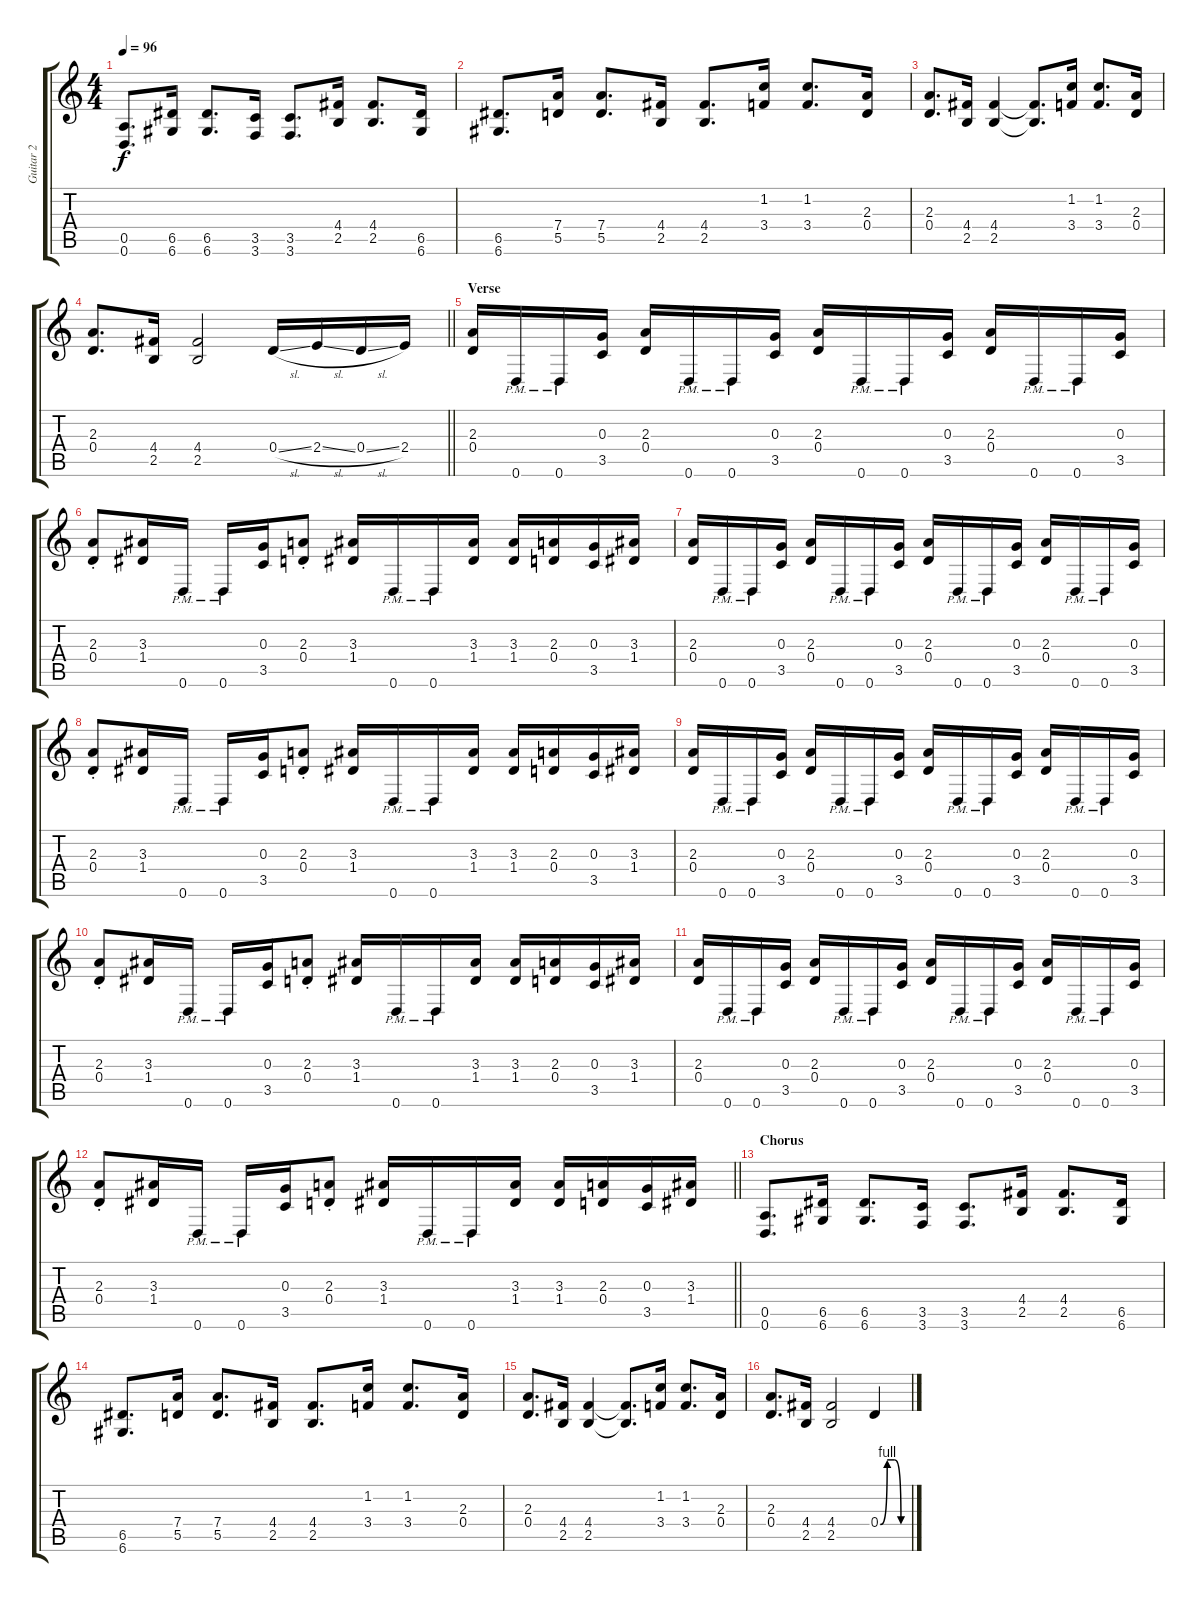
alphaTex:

\track ("Guitar 2" "Guitar 2") {instrument distortionguitar}
\staff {score tabs}
\tuning (E4 B3 G3 D3 A2 D2) {hide}
\ts (4 4)
\tempo 96
\clef g2
\ks c
(0.5 0.6).8{d dy f} (6.5 6.6).16 (6.5 6.6).8{d} (3.5 3.6).16 (3.5 3.6).8{d} (4.4 2.5).16 (4.4 2.5).8{d} (6.5 6.6).16 |
(6.5 6.6).8{d} (7.4 5.5).16 (7.4 5.5).8{d} (4.4 2.5).16 (4.4 2.5).8{d} (1.2 3.4).16 (1.2 3.4).8{d} (2.3 0.4).16 |
(2.3 0.4).8{d} (4.4 2.5).16 (4.4 2.5).4 (4.4{t} 2.5{t}).8{d} (1.2 3.4).16 (1.2 3.4).8{d} (2.3 0.4).16 |
\barLineRight lightlight
(2.3 0.4).8{d} (4.4 2.5).16 (4.4 2.5).2 0.4{sl}.16 2.4{sl}.16 0.4{sl}.16 2.4.16 |
\section ("" "Verse")
(2.3 0.4).16{instrument distortionguitar} 0.6{pm}.16 0.6{pm}.16 (0.3 3.5).16 (2.3 0.4).16 0.6{pm}.16 0.6{pm}.16 (0.3 3.5).16 (2.3 0.4).16 0.6{pm}.16 0.6{pm}.16 (0.3 3.5).16 (2.3 0.4).16 0.6{pm}.16 0.6{pm}.16 (0.3 3.5).16 |
(2.3{st} 0.4{st}).8 (3.3 1.4).16 0.6{pm}.16 0.6{pm}.16 (0.3 3.5).16 (2.3{st} 0.4{st}).8 (3.3 1.4).16 0.6{pm}.16 0.6{pm}.16 (3.3 1.4).16 (3.3 1.4).16 (2.3 0.4).16 (0.3 3.5).16 (3.3 1.4).16 |
(2.3 0.4).16 0.6{pm}.16 0.6{pm}.16 (0.3 3.5).16 (2.3 0.4).16 0.6{pm}.16 0.6{pm}.16 (0.3 3.5).16 (2.3 0.4).16 0.6{pm}.16 0.6{pm}.16 (0.3 3.5).16 (2.3 0.4).16 0.6{pm}.16 0.6{pm}.16 (0.3 3.5).16 |
(2.3{st} 0.4{st}).8 (3.3 1.4).16 0.6{pm}.16 0.6{pm}.16 (0.3 3.5).16 (2.3{st} 0.4{st}).8 (3.3 1.4).16 0.6{pm}.16 0.6{pm}.16 (3.3 1.4).16 (3.3 1.4).16 (2.3 0.4).16 (0.3 3.5).16 (3.3 1.4).16 |
(2.3 0.4).16 0.6{pm}.16 0.6{pm}.16 (0.3 3.5).16 (2.3 0.4).16 0.6{pm}.16 0.6{pm}.16 (0.3 3.5).16 (2.3 0.4).16 0.6{pm}.16 0.6{pm}.16 (0.3 3.5).16 (2.3 0.4).16 0.6{pm}.16 0.6{pm}.16 (0.3 3.5).16 |
(2.3{st} 0.4{st}).8 (3.3 1.4).16 0.6{pm}.16 0.6{pm}.16 (0.3 3.5).16 (2.3{st} 0.4{st}).8 (3.3 1.4).16 0.6{pm}.16 0.6{pm}.16 (3.3 1.4).16 (3.3 1.4).16 (2.3 0.4).16 (0.3 3.5).16 (3.3 1.4).16 |
(2.3 0.4).16 0.6{pm}.16 0.6{pm}.16 (0.3 3.5).16 (2.3 0.4).16 0.6{pm}.16 0.6{pm}.16 (0.3 3.5).16 (2.3 0.4).16 0.6{pm}.16 0.6{pm}.16 (0.3 3.5).16 (2.3 0.4).16 0.6{pm}.16 0.6{pm}.16 (0.3 3.5).16 |
\barLineRight lightlight
(2.3{st} 0.4{st}).8 (3.3 1.4).16 0.6{pm}.16 0.6{pm}.16 (0.3 3.5).16 (2.3{st} 0.4{st}).8 (3.3 1.4).16 0.6{pm}.16 0.6{pm}.16 (3.3 1.4).16 (3.3 1.4).16 (2.3 0.4).16 (0.3 3.5).16 (3.3 1.4).16 |
\section ("" "Chorus")
(0.5 0.6).8{d} (6.5 6.6).16 (6.5 6.6).8{d} (3.5 3.6).16 (3.5 3.6).8{d} (4.4 2.5).16 (4.4 2.5).8{d} (6.5 6.6).16 |
(6.5 6.6).8{d} (7.4 5.5).16 (7.4 5.5).8{d} (4.4 2.5).16 (4.4 2.5).8{d} (1.2 3.4).16 (1.2 3.4).8{d} (2.3 0.4).16 |
(2.3 0.4).8{d} (4.4 2.5).16 (4.4 2.5).4 (4.4{t} 2.5{t}).8{d} (1.2 3.4).16 (1.2 3.4).8{d} (2.3 0.4).16 |
(2.3 0.4).8{d} (4.4 2.5).16 (4.4 2.5).2 0.4{be (custom 0 0 15 4 30 4 45 0 60 0)}.4
